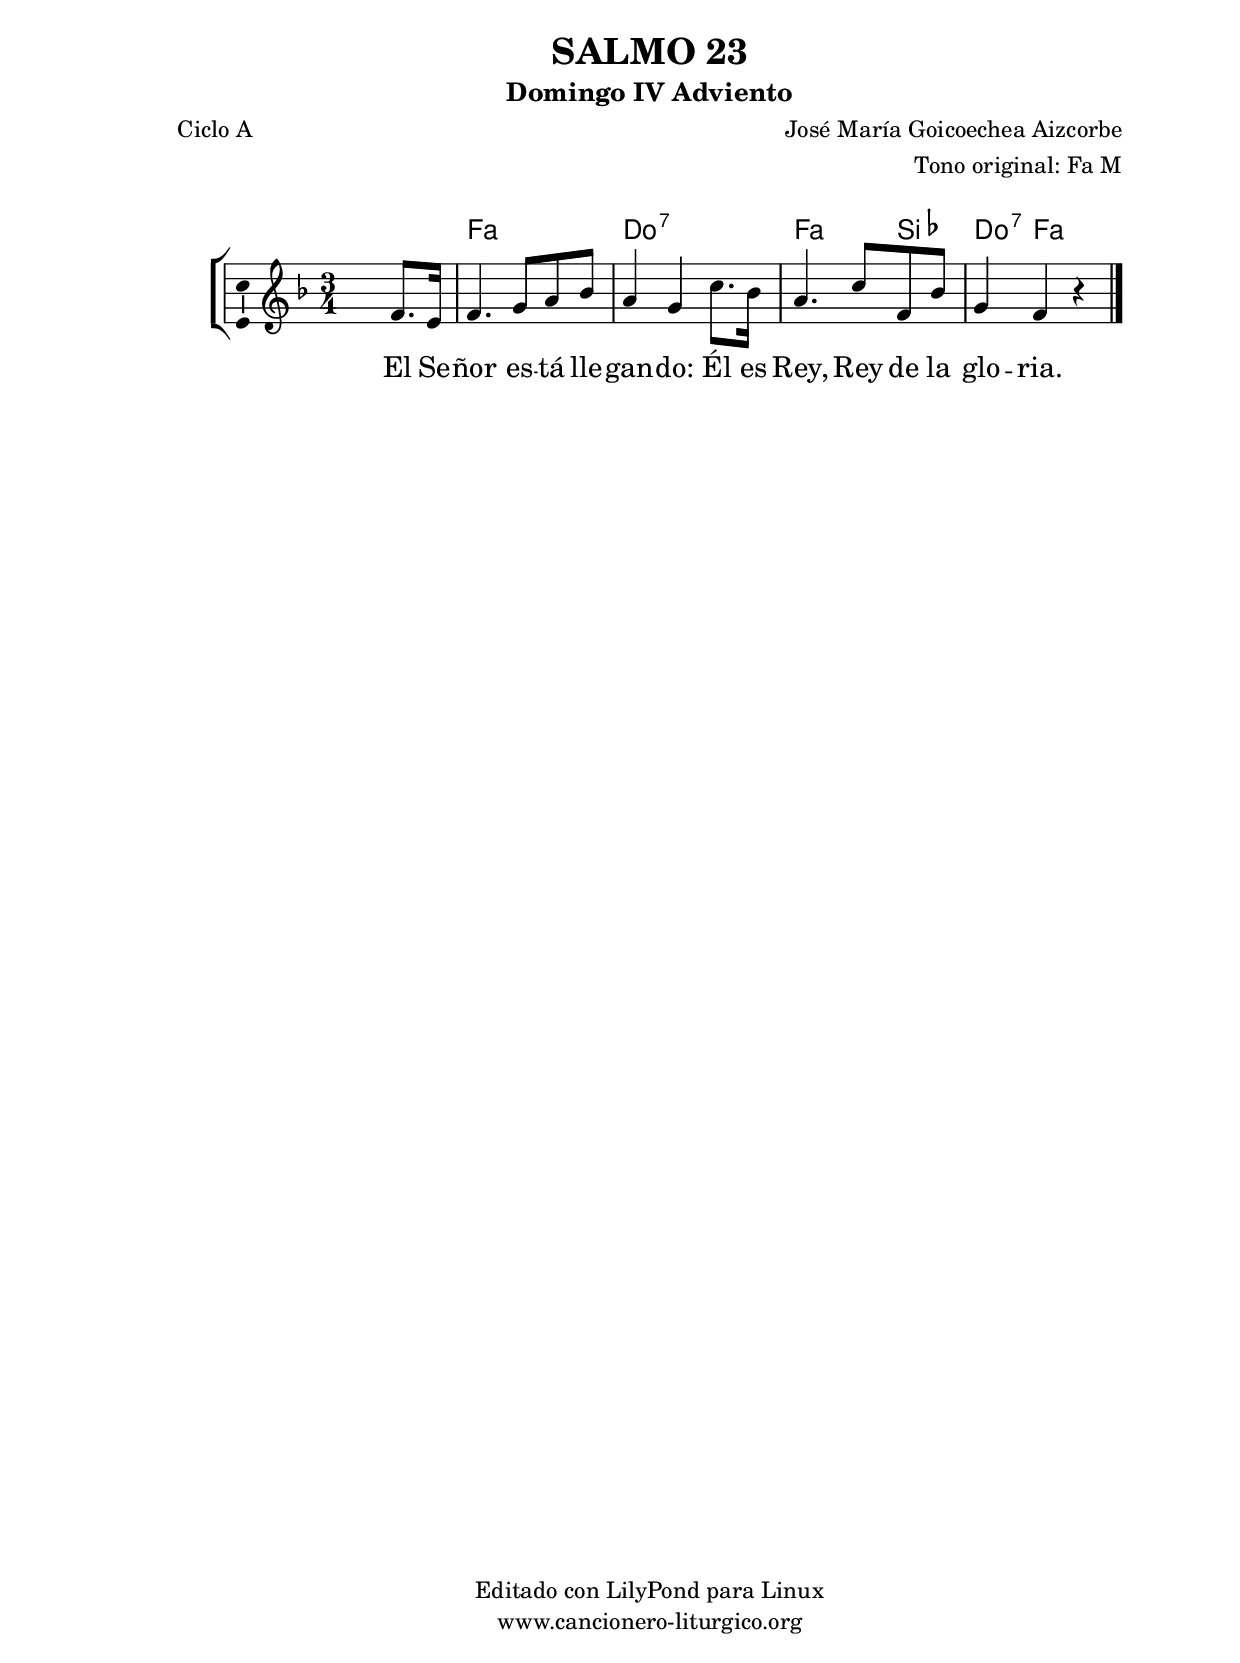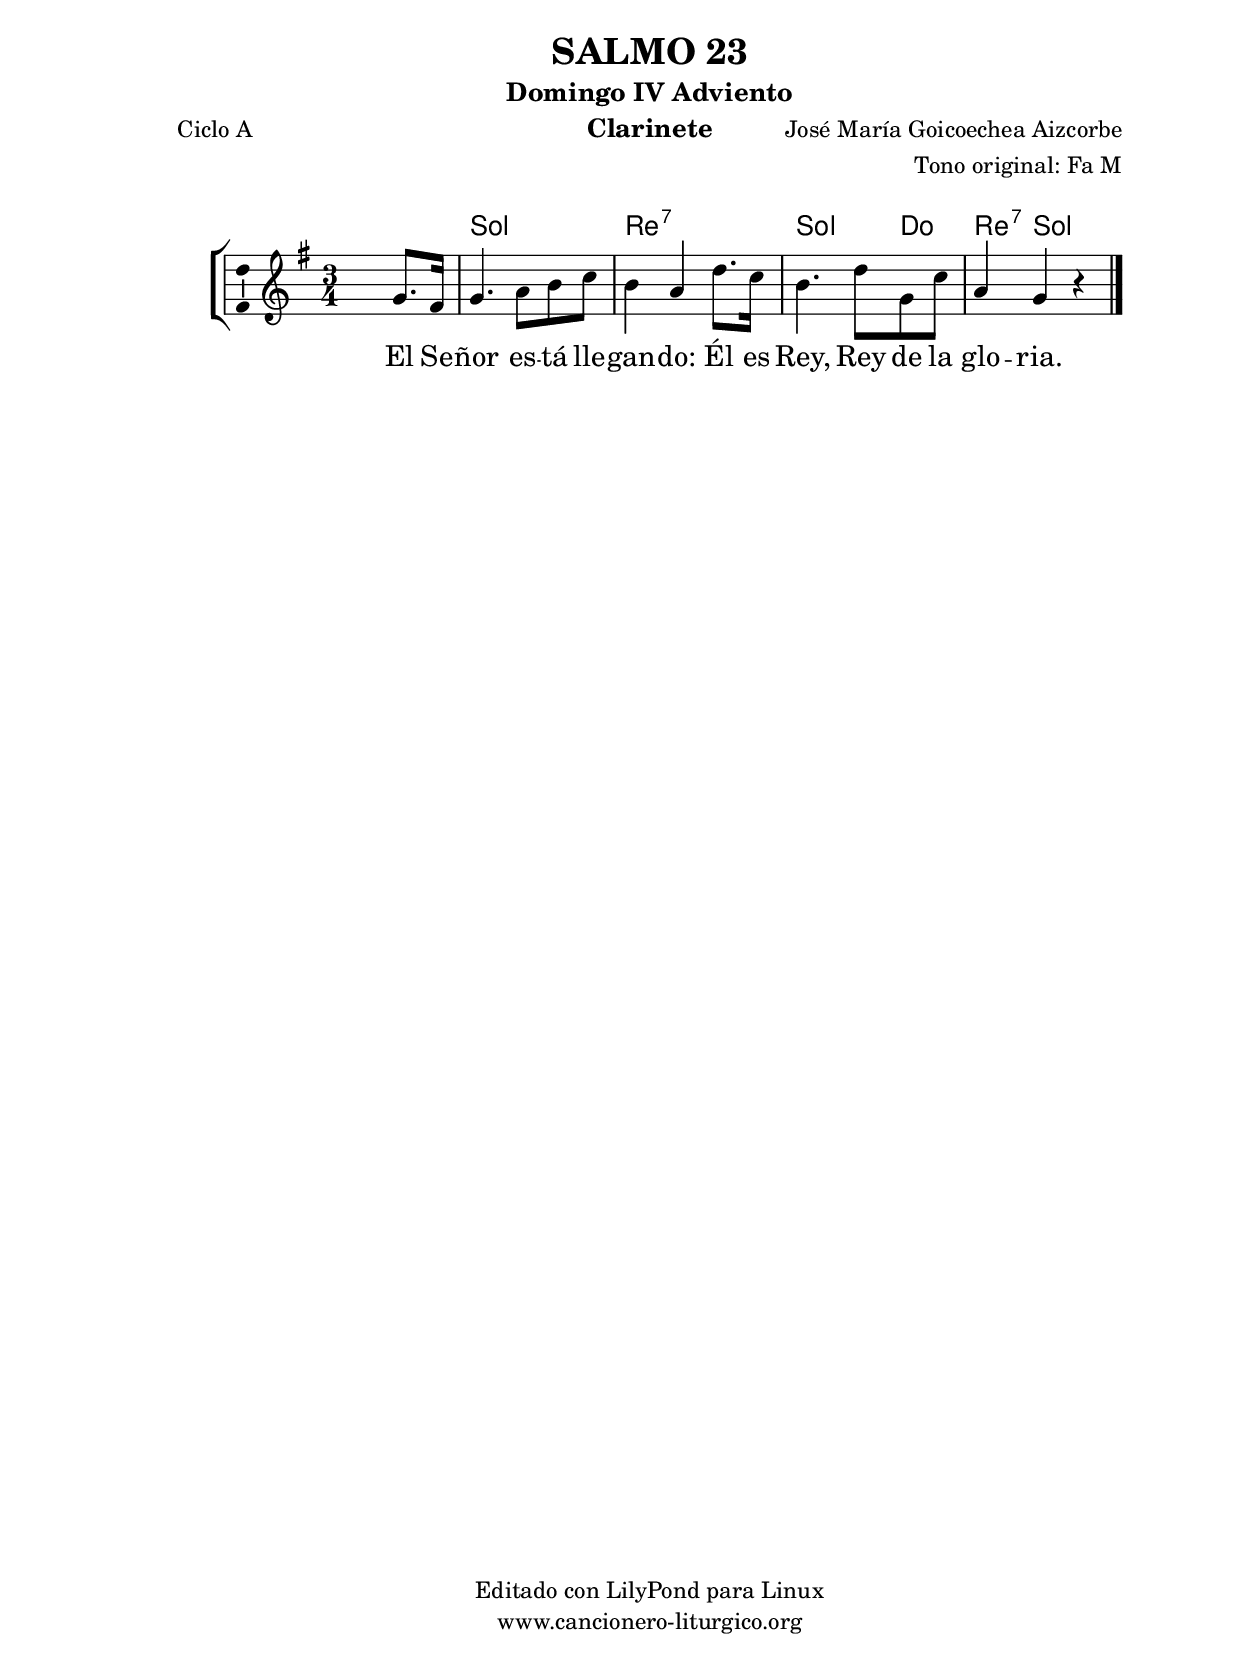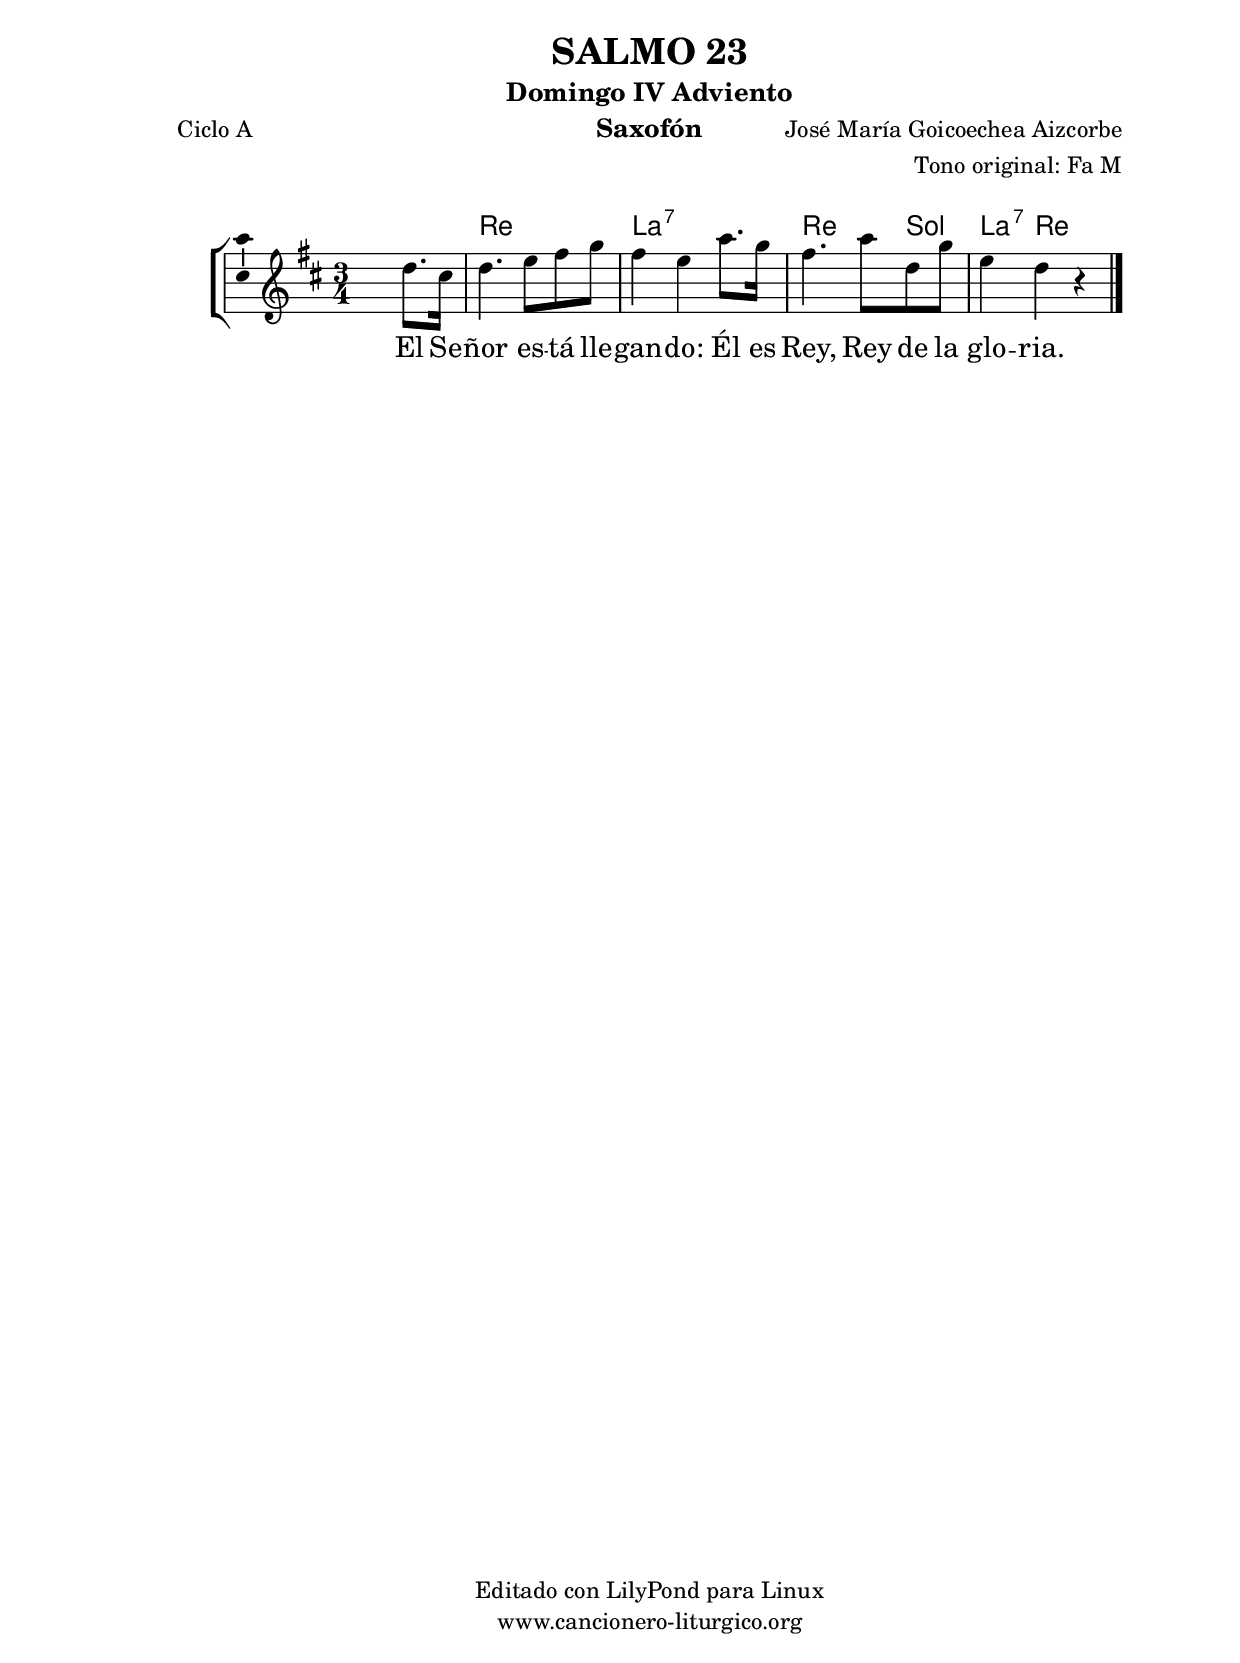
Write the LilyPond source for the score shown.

%
%para convertir .midi en .wav:
%timidity filename.midi -Ow -o finename.wav
%
%
%Para convertir de .wav a .mp3:
%lame -h -m j filename.wav
%
%
%para escuchar el midi:
%timidity nombrefichero.midi
%


%versión de lilypond para la que se ha escrito esta partitura:
\version "2.16.0"

	%Tamaño papel
	#(set-default-paper-size "a4")
	%Tamaño partitura
	#(set-global-staff-size 20)
	%No responde al pulsar sobre una nota
	#(ly:set-option 'point-and-click #f)

%parámetros del encabezamiento:
\header {
	title = "SALMO 23"
	subtitle = "Domingo IV Adviento"
	composer = "José María Goicoechea Aizcorbe"
	poet = "Ciclo A"
	meter = ""
	arranger = "Tono original: Fa M"
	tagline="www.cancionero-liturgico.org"
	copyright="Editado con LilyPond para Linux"
	}

%parámetros asociados al papel:
\paper  {
	oddHeaderMarkup = \markup {\fill-line { \on-the-fly #not-first-page \fromproperty #'header:title \on-the-fly #not-first-page \fromproperty #'header:composer }}
	evenHeaderMarkup = \markup {\fill-line { \fromproperty #'header:composer \fromproperty #'header:title }}
	#(set-paper-size "a4")
	print-page-number = ##f
	first-page-number = 1
	print-first-page-number = ##f
%	head-separation = 3.0 \cm
	top-margin = 2.0 \cm
	bottom-margin = 0.5\cm
%%%	bottom-margin = -1.0\cm
	left-margin = 3.0 \cm
	line-width = 16.0 \cm 
	indent = 8\mm
	interscoreline = 2.\mm
	between-system-space = 15\mm
%	para que las partituras no llenen la hoja:
	ragged-bottom = ##t
%	idem para la última hoja:
	ragged-last-bottom = ##f
%	para que las partituras llenen el ancho del papel:
	ragged-last = ##f
	after-title-space = 2.5 \cm
%page-count=1
%system-count=8

	%Flexible Vertical Spacing
%	markup-markup-spacing =
%	#'((basic-distance . 15) (minimum-distance . 15) (padding . 3))
	markup-system-spacing =
	#'((basic-distance . 15) (minimum-distance . 15) (padding . 3))
	system-system-spacing =
	#'((basic-distance . 15) (minimum-distance . 15) (padding . 3))
	score-system-spacing =
	#'((basic-distance . 15) (minimum-distance . 15) (padding . 5))
%	top-system-spacing = % header
%	#'((basic-distance . 8) (minimum-distance . 0) (padding . 3))
%	top-markup-spacing =
%	#'((basic-distance . 20) (minimum-distance . 20) (padding . 3))
	last-bottom-spacing = % footer
	#'((basic-distance . 5) (minimum-distance . 5) (padding . 3))
%	score-markup-spacing =
%	#'((basic-distance . 16) (minimum-distance . 13) (padding . 3))

	}


%parámetros que afectan a toda la partitura:
global =  {
	%clave de sol (G):
	\clef G
	%armadura:
%	\transpose f e
	\key f \major
	\tempo 4=100
	\set Score.tempoHideNote = ##t
	}


acordes = {
	\italianChords
	\chordmode {
%	\transpose f e
{

s2.
f2. c:7 f2 bes4 c:7 f2

	}
	}
}

melodia = 
%	\transpose f e
{
	\relative c'{

\time 3/4
s2 f8. e16
f4. g8 a bes
a4 g c8. bes16
a4. c8 f, bes
g4 f r4

	\bar "|."
	}
	}


texto = \lyricmode {
El Se -- ñor es -- tá lle -- gan -- do:
Él es Rey, Rey de la glo -- ria.
	}


acordesStaff = \context ChordNames = acordesStaff <<
	\set chordChanges = ##t
	\acordes
	>>


vozStaff = \context Voice = vozStaff
\with {\consists "Ambitus_engraver"}
<<
%	\set Staff.instrumentName = ""
%	\set Staff.shortInstrumentName = ""
%	\set Staff.midiInstrument = #"clarinet"
%	\set Staff.midiInstrument = #"cello"
%	\set Staff.midiInstrument = #"flute"
	\set Staff.midiInstrument = #"electric guitar (jazz)"
%	\set Staff.midiInstrument = #"english horn"
%	\set Staff.midiInstrument = #"violin"
%	\set Staff.midiInstrument = #"glockenspiel"
	\set Staff.midiMinimumVolume = #0.7
	\set Staff.midiMaximumVolume = #0.9
	\global
	\melodia
	>>


textoStaff = \context Lyrics = textoStaff <<
	\lyricsto vozStaff \texto
	>>

\book {
	\score {
		\context ChoirStaff {
			\override StaffGroup.SystemStartBracket #'collapse-height = #1
			\override Score.SystemStartBar #'collapse-height = #1
			<<
			\acordesStaff
			\vozStaff
			\textoStaff
			>>
			}
		\layout {
	    		\context {
				\Lyrics
				\override LyricText #'font-size = #2
				}
	   		 \context {
				\Score
				%fontSize = #3
				\override StaffSymbol #'staff-space = #(magstep +3)
				%\override Beam #'thickness = #0.55
				%\override SpacingSpanner #'spacing-increment = #1.0
				%\override Slur #'height-limit = #1.5
				}
			}
		}
	\score {
		\unfoldRepeats
		\context ChoirStaff {
			<<
			\acordesStaff
			\vozStaff
			>>
			}
		\midi {
	  		\context {
	  			\Score
				tempoWholesPerMinute = #(ly:make-moment 70 4)
				}
			}
		}
	}

%Partitura para clarinete
#(define output-suffix "C")
\book {
	\header{
		instrument = "Clarinete"
		}
	\score {
		\context ChoirStaff {
			\override StaffGroup.SystemStartBracket #'collapse-height = #1
			\override Score.SystemStartBar #'collapse-height = #1
\transpose c d
			<<
			\acordesStaff
			\vozStaff
			\textoStaff
			>>
			}
		\layout {
	    		\context {
				\Lyrics
				\override LyricText #'font-size = #2
				}
	   		 \context {
				\Score
				%fontSize = #3
				\override StaffSymbol #'staff-space = #(magstep +3)
				%\override Beam #'thickness = #0.55
				%\override SpacingSpanner #'spacing-increment = #1.0
				%\override Slur #'height-limit = #1.5
				}
			}
		}
	}

%Partitura para saxofón
#(define output-suffix "S")
\book {
	\header{
		instrument = "Saxofón"
		}
	\score {
		\context ChoirStaff {
			\override StaffGroup.SystemStartBracket #'collapse-height = #1
			\override Score.SystemStartBar #'collapse-height = #1
\transpose c a
			<<
			\acordesStaff
			\vozStaff
			\textoStaff
			>>
			}
		\layout {
	    		\context {
				\Lyrics
				\override LyricText #'font-size = #2
				}
	   		 \context {
				\Score
				%fontSize = #3
				\override StaffSymbol #'staff-space = #(magstep +3)
				%\override Beam #'thickness = #0.55
				%\override SpacingSpanner #'spacing-increment = #1.0
				%\override Slur #'height-limit = #1.5
				}
			}
		}
	}

